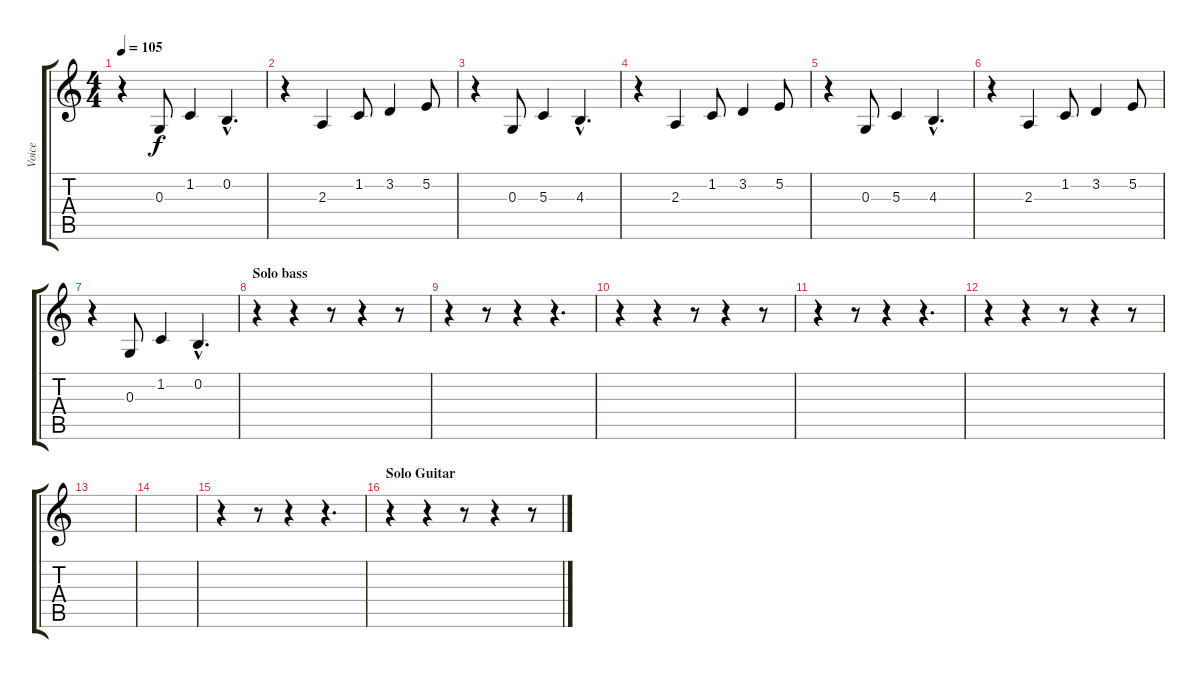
\track ("Voice" "Voice") {instrument lead2sawtooth}
\staff {score tabs}
\tuning (E4 B3 G3 D3 A2 E2) {hide}
\ts (4 4)
\tempo 105
\clef g2
\ks c
r.4{dy f} 0.3.8 1.2.4 0.2{hac}.4{d} |
r.4 2.3.4 1.2.8 3.2.4 5.2.8 |
r.4 0.3.8 5.3.4 4.3{hac}.4{d} |
r.4 2.3.4 1.2.8 3.2.4 5.2.8 |
r.4 0.3.8 5.3.4 4.3{hac}.4{d} |
r.4 2.3.4 1.2.8 3.2.4 5.2.8 |
r.4 0.3.8 1.2.4 0.2{hac}.4{d} |
\section ("" "Solo bass")
r.4 r.4 r.8 r.4 r.8 |
r.4 r.8 r.4 r.4{d} |
r.4 r.4 r.8 r.4 r.8 |
r.4 r.8 r.4 r.4{d} |
r.4 r.4 r.8 r.4 r.8 |
|
|
r.4 r.8 r.4 r.4{d} |
\section ("" "Solo Guitar")
r.4 r.4 r.8 r.4 r.8
